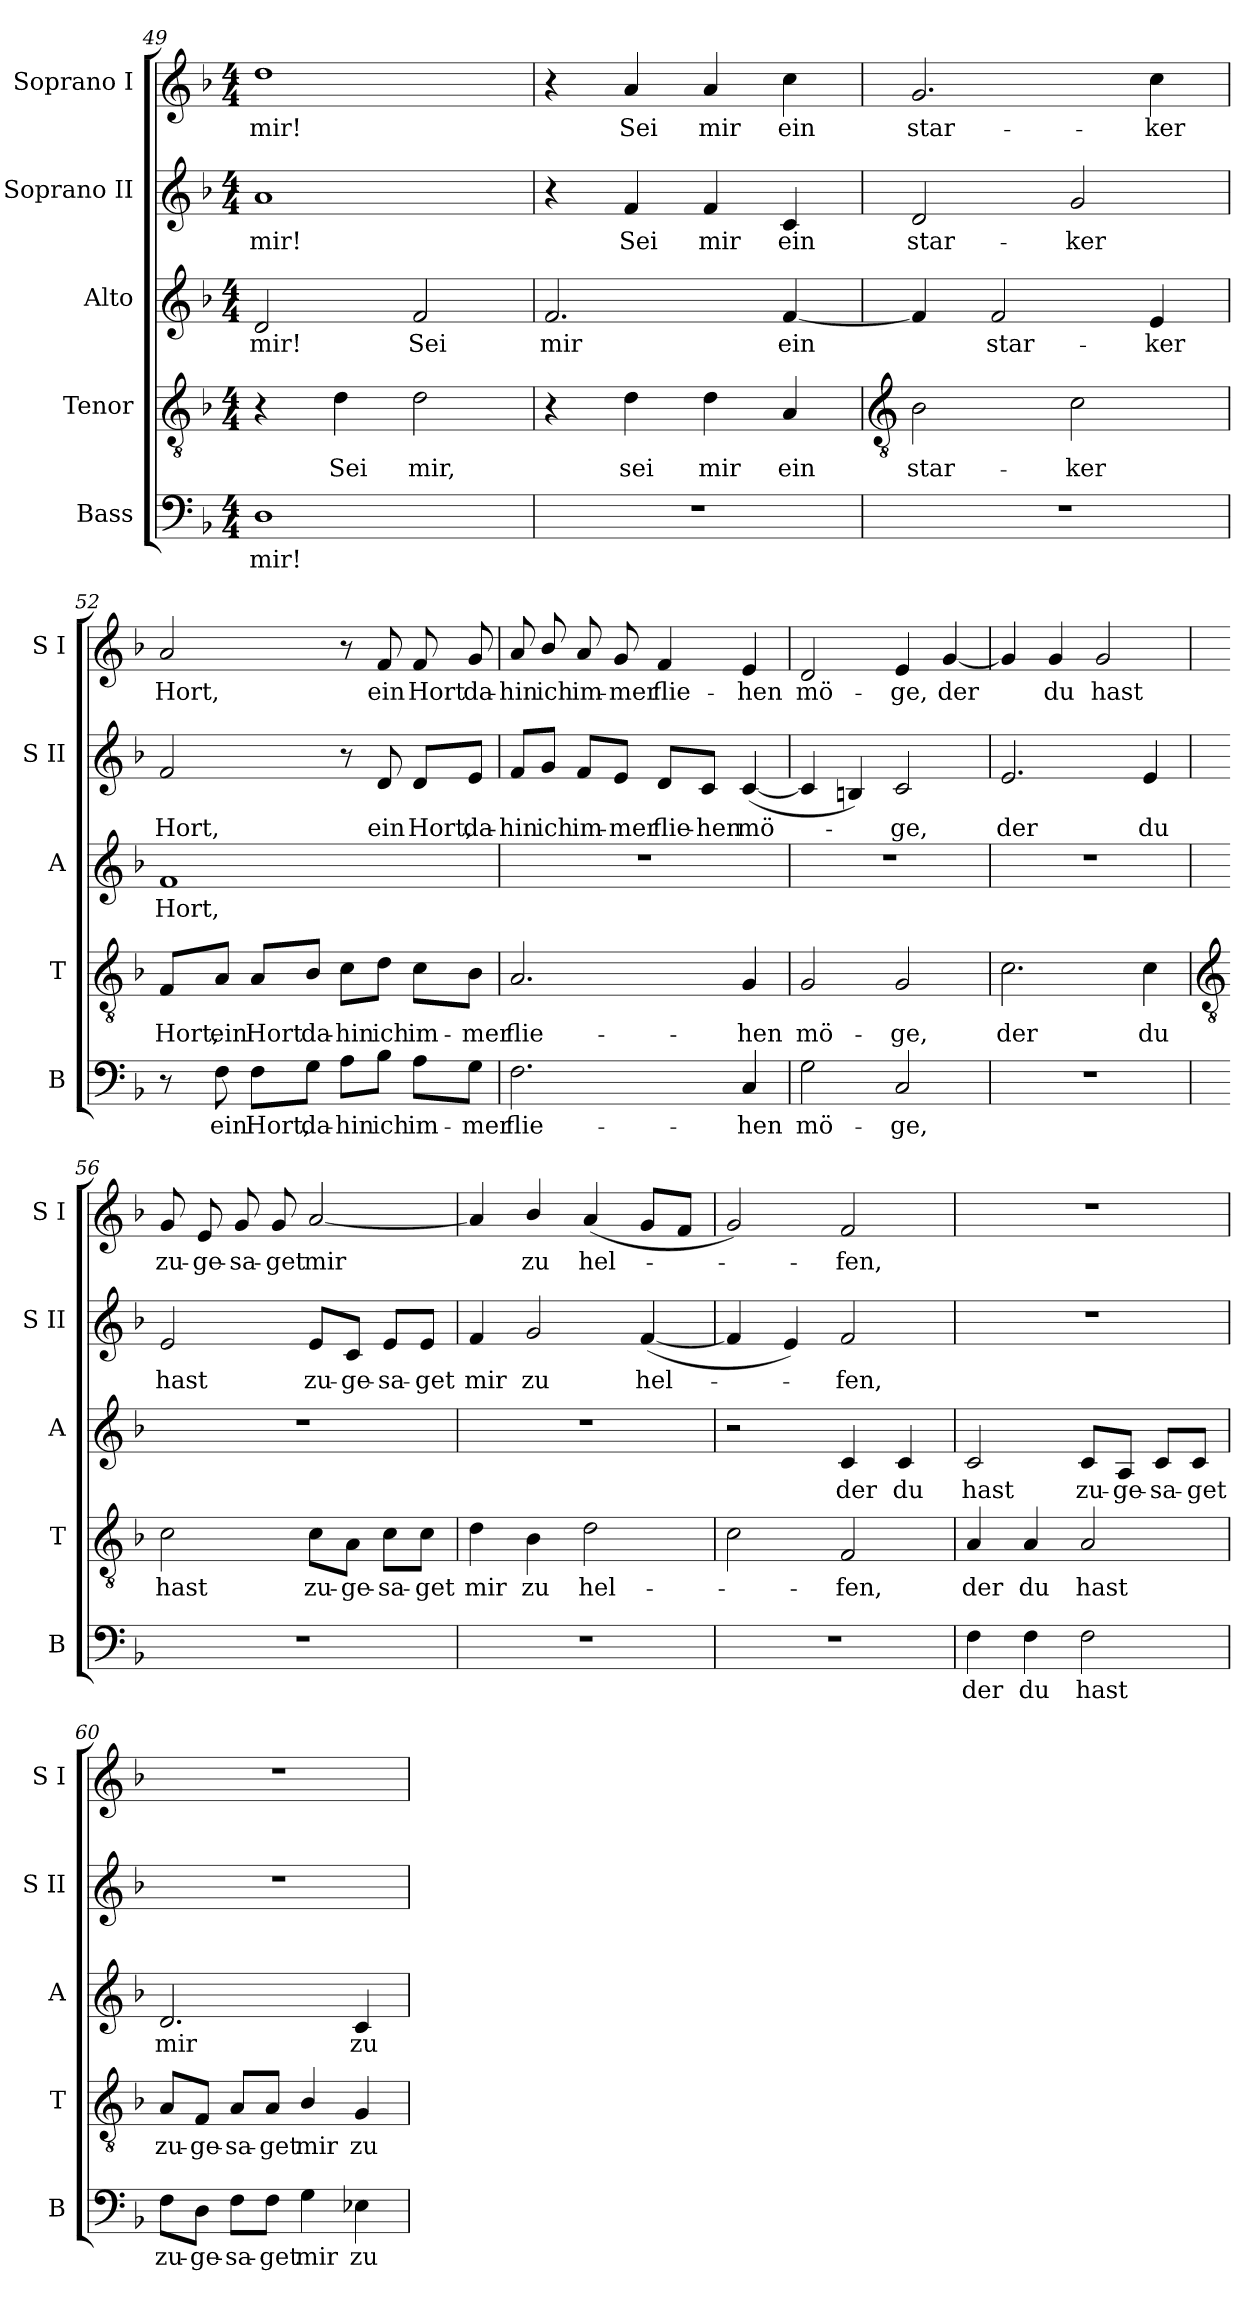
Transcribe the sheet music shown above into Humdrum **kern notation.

**kern	**text	**kern	**text	**kern	**text	**kern	**text	**kern	**text
*part5	*part5	*part4	*part4	*part3	*part3	*part2	*part2	*part1	*part1
*staff5	*staff5	*staff4	*staff4	*staff3	*staff3	*staff2	*staff2	*staff1	*staff1
*I"Bass	*	*I"Tenor	*	*I"Alto	*	*I"Soprano II	*	*I"Soprano I	*
*I'B	*	*I'T	*	*I'A	*	*I'S II	*	*I'S I	*
*clefF4	*	*clefGv2	*	*clefG2	*	*clefG2	*	*clefG2	*
*k[b-]	*	*k[b-]	*	*k[b-]	*	*k[b-]	*	*k[b-]	*
*F:	*	*F:	*	*F:	*	*F:	*	*F:	*
*M4/4	*	*M4/4	*	*M4/4	*	*M4/4	*	*M4/4	*
=49	=49	=49	=49	=49	=49	=49	=49	=49	=49
!	!LO:LY:b	!	!	!	!LO:LY:b	!	!LO:LY:b	!	!LO:LY:b
1D	mir!	4r	.	2d	mir!	1a	mir!	1dd	mir!
!	!	!	!LO:LY:b	!	!	!	!	!	!
.	.	4d	Sei	.	.	.	.	.	.
!	!	!	!LO:LY:b	!	!LO:LY:b	!	!	!	!
.	.	2d	mir,	2f	Sei	.	.	.	.
=50	=50	=50	=50	=50	=50	=50	=50	=50	=50
!	!	!	!	!	!LO:LY:b	!	!	!	!
1r	.	4r	.	2.f	mir	4r	.	4r	.
!	!	!	!LO:LY:b	!	!	!	!LO:LY:b	!	!LO:LY:b
.	.	4d	sei	.	.	4f	Sei	4a	Sei
!	!	!	!LO:LY:b	!	!	!	!LO:LY:b	!	!LO:LY:b
.	.	4d	mir	.	.	4f	mir	4a	mir
!	!	!	!LO:LY:b	!	!LO:LY:b	!	!LO:LY:b	!	!LO:LY:b
.	.	4A	ein	[4f	ein	4c	ein	4cc	ein
!!LO:LB:g=z
=51	=51	=51	=51	=51	=51	=51	=51	=51	=51
*	*	*clefGv2	*	*	*	*	*	*	*
!	!	!	!LO:LY:b	!	!	!	!LO:LY:b	!	!LO:LY:b
1r	.	2B-	star-	4f]	.	2d	star-	2.g	star-
!	!	!	!	!	!LO:LY:b	!	!	!	!
.	.	.	.	2f	star-	.	.	.	.
!	!	!	!LO:LY:b	!	!	!	!LO:LY:b	!	!
.	.	2c	-ker	.	.	2g	-ker	.	.
!	!	!	!	!	!LO:LY:b	!	!	!	!LO:LY:b
.	.	.	.	4e	-ker	.	.	4cc	-ker
=52	=52	=52	=52	=52	=52	=52	=52	=52	=52
!	!	!	!LO:LY:b	!	!LO:LY:b	!	!LO:LY:b	!	!LO:LY:b
8r	.	8F/L	Hort,	1f	Hort,	2f	Hort,	2a	Hort,
!	!LO:LY:b	!	!LO:LY:b	!	!	!	!	!	!
8F	ein	8A/J	ein	.	.	.	.	.	.
!	!LO:LY:b	!	!LO:LY:b	!	!	!	!	!	!
8F\L	Hort,	8A/L	Hort	.	.	.	.	.	.
!	!LO:LY:b	!	!LO:LY:b	!	!	!	!	!	!
8G\J	da-	8B-/J	da-	.	.	.	.	.	.
!	!LO:LY:b	!	!LO:LY:b	!	!	!	!	!	!
8A\L	-hin	8c\L	-hin	.	.	8r	.	8r	.
!	!LO:LY:b	!	!LO:LY:b	!	!	!	!LO:LY:b	!	!LO:LY:b
8B-\J	ich	8d\J	ich	.	.	8d	ein	8f	ein
!	!LO:LY:b	!	!LO:LY:b	!	!	!	!LO:LY:b	!	!LO:LY:b
8A\L	im-	8c\L	im-	.	.	8d/L	Hort,	8f	Hort
!	!LO:LY:b	!	!LO:LY:b	!	!	!	!LO:LY:b	!	!LO:LY:b
8G\J	-mer	8B-\J	-mer	.	.	8e/J	da-	8g	da-
=53	=53	=53	=53	=53	=53	=53	=53	=53	=53
!	!LO:LY:b	!	!LO:LY:b	!	!	!	!LO:LY:b	!	!LO:LY:b
2.F	flie-	2.A	flie-	1r	.	8f/L	-hin	8a	-hin
!	!	!	!	!	!	!	!LO:LY:b	!	!LO:LY:b
.	.	.	.	.	.	8g/J	ich	8b-/	ich
!	!	!	!	!	!	!	!LO:LY:b	!	!LO:LY:b
.	.	.	.	.	.	8f/L	im-	8a	im-
!	!	!	!	!	!	!	!LO:LY:b	!	!LO:LY:b
.	.	.	.	.	.	8e/J	-mer	8g	-mer
!	!	!	!	!	!	!	!LO:LY:b	!	!LO:LY:b
.	.	.	.	.	.	8d/L	flie-	4f	flie-
!	!	!	!	!	!	!	!LO:LY:b	!	!
.	.	.	.	.	.	8c/J	-hen	.	.
!	!LO:LY:b	!	!LO:LY:b	!	!	!	!LO:LY:b	!	!LO:LY:b
4C	-hen	4G	-hen	.	.	(<[4c	mö-	4e	-hen
=54	=54	=54	=54	=54	=54	=54	=54	=54	=54
!	!LO:LY:b	!	!LO:LY:b	!	!	!	!	!	!LO:LY:b
2G	mö-	2G	mö-	1r	.	4c]	.	2d	mö-
.	.	.	.	.	.	4Bn)	.	.	.
!	!LO:LY:b	!	!LO:LY:b	!	!	!	!LO:LY:b	!	!LO:LY:b
2C	-ge,	2G	-ge,	.	.	2c	ge,	4e	-ge,
!	!	!	!	!	!	!	!	!	!LO:LY:b
.	.	.	.	.	.	.	.	[4g	der
=55	=55	=55	=55	=55	=55	=55	=55	=55	=55
!	!	!	!LO:LY:b	!	!	!	!LO:LY:b	!	!
1r	.	2.c	der	1r	.	2.e	der	4g]	.
!	!	!	!	!	!	!	!	!	!LO:LY:b
.	.	.	.	.	.	.	.	4g	du
!	!	!	!	!	!	!	!	!	!LO:LY:b
.	.	.	.	.	.	.	.	2g	hast
!	!	!	!LO:LY:b	!	!	!	!LO:LY:b	!	!
.	.	4c	du	.	.	4e	du	.	.
!!LO:LB:g=z
=56	=56	=56	=56	=56	=56	=56	=56	=56	=56
*	*	*clefGv2	*	*	*	*	*	*	*
!	!	!	!LO:LY:b	!	!	!	!LO:LY:b	!	!LO:LY:b
1r	.	2c	hast	1r	.	2e	hast	8g	zu-
!	!	!	!	!	!	!	!	!	!LO:LY:b
.	.	.	.	.	.	.	.	8e	-ge-
!	!	!	!	!	!	!	!	!	!LO:LY:b
.	.	.	.	.	.	.	.	8g	-sa-
!	!	!	!	!	!	!	!	!	!LO:LY:b
.	.	.	.	.	.	.	.	8g	-get
!	!	!	!LO:LY:b	!	!	!	!LO:LY:b	!	!LO:LY:b
.	.	8c\L	zu-	.	.	8e/L	zu-	[2a	mir
!	!	!	!LO:LY:b	!	!	!	!LO:LY:b	!	!
.	.	8A\J	-ge-	.	.	8c/J	-ge-	.	.
!	!	!	!LO:LY:b	!	!	!	!LO:LY:b	!	!
.	.	8c\L	-sa-	.	.	8e/L	-sa-	.	.
!	!	!	!LO:LY:b	!	!	!	!LO:LY:b	!	!
.	.	8c\J	-get	.	.	8e/J	-get	.	.
=57	=57	=57	=57	=57	=57	=57	=57	=57	=57
!	!	!	!LO:LY:b	!	!	!	!LO:LY:b	!	!
1r	.	4d	mir	1r	.	4f	mir	4a]	.
!	!	!	!LO:LY:b	!	!	!	!LO:LY:b	!	!LO:LY:b
.	.	4B-	zu	.	.	2g	zu	4b-/	zu
!	!	!	!LO:LY:b	!	!	!	!	!	!LO:LY:b
.	.	2d	hel-	.	.	.	.	(<4a	hel-
!	!	!	!	!	!	!	!LO:LY:b	!	!
.	.	.	.	.	.	(<[4f	hel-	8gL	.
.	.	.	.	.	.	.	.	8fJ	.
=58	=58	=58	=58	=58	=58	=58	=58	=58	=58
1r	.	2c	.	2r	.	4f]	.	2g)	.
.	.	.	.	.	.	4e)	.	.	.
!	!	!	!LO:LY:b	!	!LO:LY:b	!	!LO:LY:b	!	!LO:LY:b
.	.	2F	fen,	4c	der	2f	fen,	2f	fen,
!	!	!	!	!	!LO:LY:b	!	!	!	!
.	.	.	.	4c	du	.	.	.	.
=59	=59	=59	=59	=59	=59	=59	=59	=59	=59
!	!LO:LY:b	!	!LO:LY:b	!	!LO:LY:b	!	!	!	!
4F	der	4A	der	2c	hast	1r	.	1r	.
!	!LO:LY:b	!	!LO:LY:b	!	!	!	!	!	!
4F	du	4A	du	.	.	.	.	.	.
!	!LO:LY:b	!	!LO:LY:b	!	!LO:LY:b	!	!	!	!
2F	hast	2A	hast	8c/L	zu-	.	.	.	.
!	!	!	!	!	!LO:LY:b	!	!	!	!
.	.	.	.	8A/J	-ge-	.	.	.	.
!	!	!	!	!	!LO:LY:b	!	!	!	!
.	.	.	.	8c/L	-sa-	.	.	.	.
!	!	!	!	!	!LO:LY:b	!	!	!	!
.	.	.	.	8c/J	-get	.	.	.	.
=60	=60	=60	=60	=60	=60	=60	=60	=60	=60
!	!LO:LY:b	!	!LO:LY:b	!	!LO:LY:b	!	!	!	!
8F\L	zu-	8A/L	zu-	2.d	mir	1r	.	1r	.
!	!LO:LY:b	!	!LO:LY:b	!	!	!	!	!	!
8D\J	-ge-	8F/J	-ge-	.	.	.	.	.	.
!	!LO:LY:b	!	!LO:LY:b	!	!	!	!	!	!
8F\L	-sa-	8A/L	-sa-	.	.	.	.	.	.
!	!LO:LY:b	!	!LO:LY:b	!	!	!	!	!	!
8F\J	-get	8A/J	-get	.	.	.	.	.	.
!	!LO:LY:b	!	!LO:LY:b	!	!	!	!	!	!
4G	mir	4B-/	mir	.	.	.	.	.	.
!	!LO:LY:b	!	!LO:LY:b	!	!LO:LY:b	!	!	!	!
4E-X	zu	4G	zu	4c	zu	.	.	.	.
=	=	=	=	=	=	=	=	=	=
*-	*-	*-	*-	*-	*-	*-	*-	*-	*-
